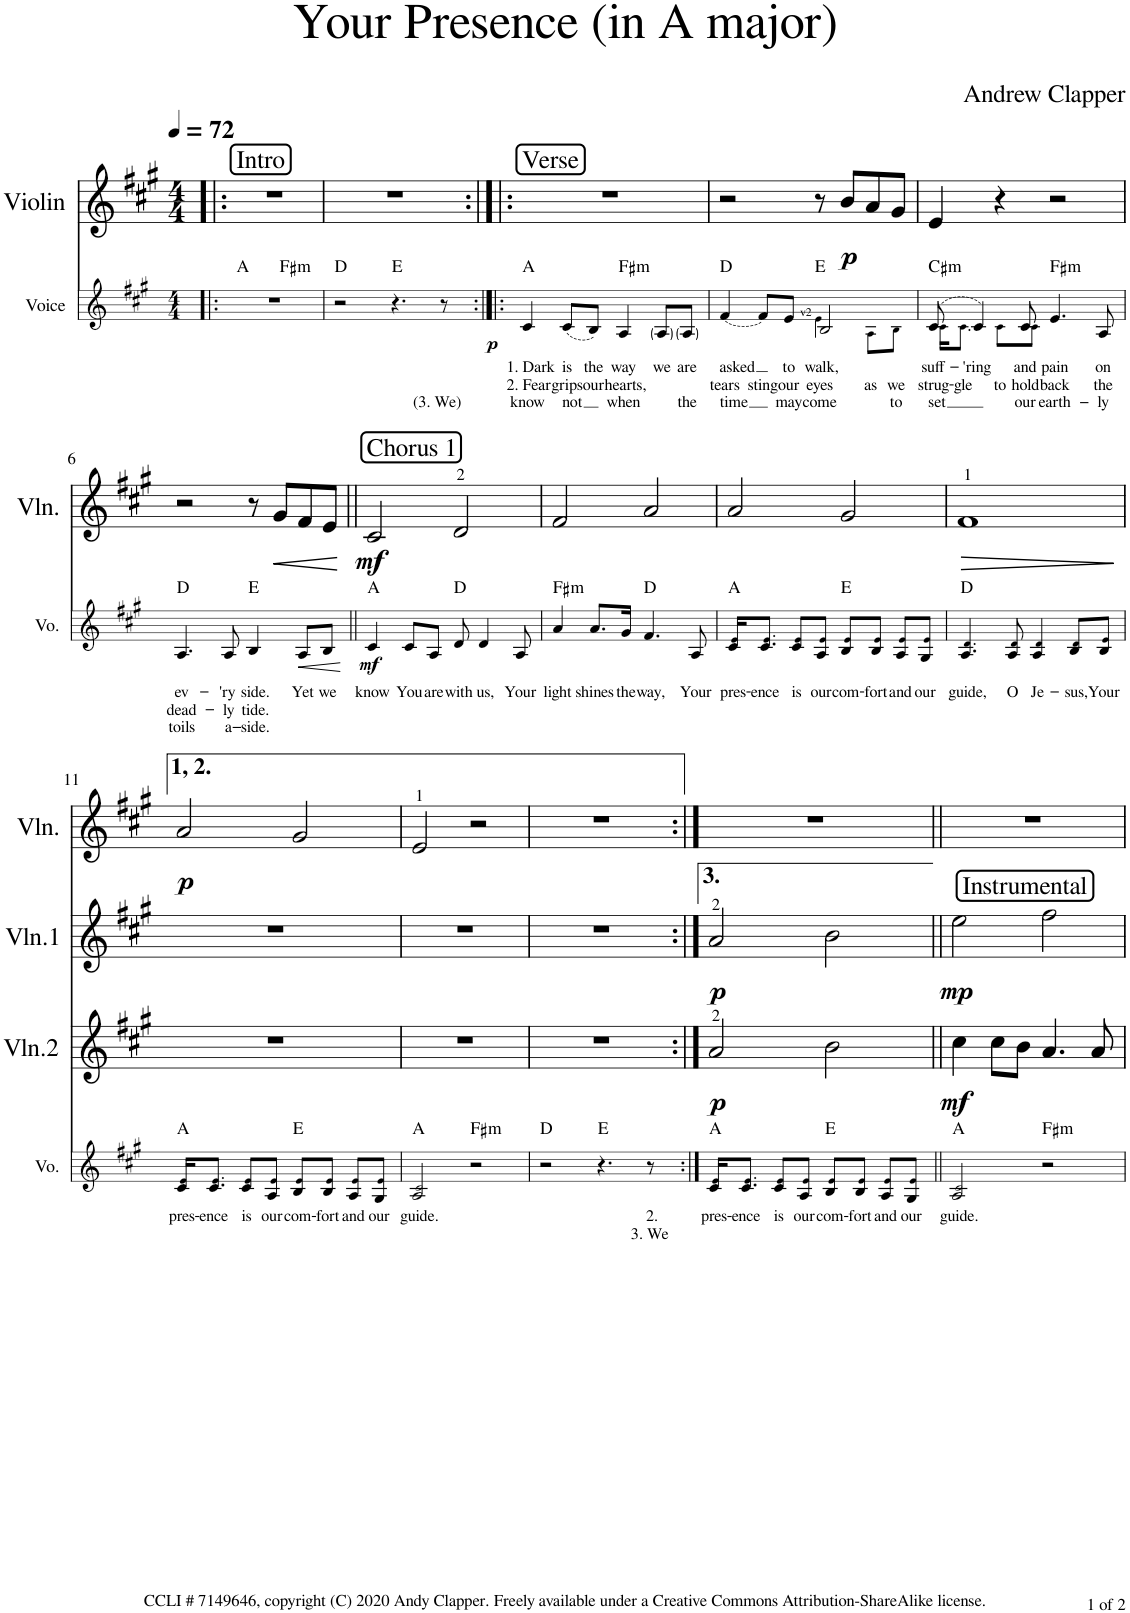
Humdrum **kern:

**kern	**text	**text	**text	**dynam	**harte	**kern	**dynam	**kern	**dynam	**kern	**dynam
*part4	*part4	*part4	*part4	*part4	*part4	*part3	*part3	*part2	*part2	*part1	*part1
*staff4	*staff4	*staff4	*staff4	*staff4	*	*staff3	*staff3	*staff2	*staff2	*staff1	*staff1
*I"Voice	*	*	*	*	*	*I"Violin 2	*	*I"Violin 1	*	*I"Violin	*
*I'Vo.	*	*	*	*	*	*I'Vln.2	*	*I'Vln.1	*	*I'Vln.	*
*stria5	*	*	*	*	*	*stria5	*	*stria5	*	*	*
*clefG2	*	*	*	*	*	*clefG2	*	*clefG2	*	*clefG2	*
*k[f#c#g#]	*	*	*	*	*	*k[f#c#g#]	*	*k[f#c#g#]	*	*k[f#c#g#]	*
*M4/4	*	*	*	*	*	*M4/4	*	*M4/4	*	*M4/4	*
*MM72	*	*	*	*	*	*MM72	*	*MM72	*	*MM72	*
=1!|:	=1!|:	=1!|:	=1!|:	=1!|:	=1!|:	=1!|:	=1!|:	=1!|:	=1!|:	=1!|:	=1!|:
!	!	!	!	!	!	!	!	!	!	!LO:TX:a:t=Intro	!
*^	*	*	*	*	*	*	*	*	*	*	*
1r	2ryy	.	.	.	.	A:maj	1r	.	1r	.	1r	.
!	!	!	!	!	!	!LO:H:kt=m	!	!	!	!	!	!
.	2ryy	.	.	.	.	F#:min	.	.	.	.	.	.
*v	*v	*	*	*	*	*	*	*	*	*	*	*
=2	=2	=2	=2	=2	=2	=2	=2	=2	=2	=2	=2
2r	.	.	.	.	D:maj	1r	.	1r	.	1r	.
4.r	.	.	.	.	E:maj	.	.	.	.	.	.
!	!	!	!LO:LY:b	!	!	!	!	!	!	!	!
8r	.	.	(3. We)	.	.	.	.	.	.	.	.
=3:|!|:	=3:|!|:	=3:|!|:	=3:|!|:	=3:|!|:	=3:|!|:	=3:|!|:	=3:|!|:	=3:|!|:	=3:|!|:	=3:|!|:	=3:|!|:
!	!	!	!	!	!	!	!	!	!	!LO:TX:a:t=Verse	!
!	!LO:LY:b	!LO:LY:b	!LO:LY:b	!LO:DY:b	!	!	!	!	!	!	!
4c#/	1. Dark	2. Fear	know	p	A:maj	1r	.	1r	.	1r	.
!	!LO:LY:b	!LO:LY:b	!LO:LY:b	!	!	!	!	!	!	!	!
(8c#/L	is	grips	not	.	.	.	.	.	.	.	.
!	!LO:LY:b	!LO:LY:b	!	!	!	!	!	!	!	!	!
8B/J)	the	our	.	.	.	.	.	.	.	.	.
!	!LO:LY:b	!LO:LY:b	!LO:LY:b	!	!LO:H:kt=m	!	!	!	!	!	!
4A/	way	hearts,	when	.	F#:min	.	.	.	.	.	.
!	!LO:LY:b	!	!	!	!	!	!	!	!	!	!
8A/L	we	.	.	.	.	.	.	.	.	.	.
!	!LO:LY:b	!	!LO:LY:b	!	!	!	!	!	!	!	!
8A/J	are	.	the	.	.	.	.	.	.	.	.
=4	=4	=4	=4	=4	=4	=4	=4	=4	=4	=4	=4
!LO:T:dash	!LO:LY:b	!LO:LY:b	!LO:LY:b	!	!	!	!	!	!	!	!
*^	*	*	*	*	*	*	*	*	*	*	*
[4f#/	2ryy	asked	tears	time	.	D:maj	1r	.	1r	.	2r	.
!	!	!	!LO:LY:b	!	!	!	!	!	!	!	!	!
8f#/L]	.	.	sting	.	.	.	.	.	.	.	.	.
!	!	!LO:LY:b	!LO:LY:b	!LO:LY:b	!	!	!	!	!	!	!	!
8e/J	.	to	our	may	.	.	.	.	.	.	.	.
!LO:TX:a:t=v2	!	!	!	!	!	!	!	!	!	!	!	!
!	!	!LO:LY:b	!	!	!	!	!	!	!	!	!	!
!	!	!	!LO:LY:b	!LO:LY:b	!	!	!	!	!	!	!	!
2B/	4e!\	.	eyes	come	.	E:maj	.	.	.	.	8r	.
!	!	!	!	!	!	!	!	!	!	!	!	!LO:DY:b
.	.	.	.	.	.	.	.	.	.	.	8b/L	p
!	!	!	!LO:LY:b	!	!	!	!	!	!	!	!	!
.	8A!\L	.	as	.	.	.	.	.	.	.	8a/	.
!	!	!	!LO:LY:b	!LO:LY:b	!	!	!	!	!	!	!	!
.	8B!\J	.	we	to	.	.	.	.	.	.	8g#/J	.
=5	=5	=5	=5	=5	=5	=5	=5	=5	=5	=5	=5	=5
!	!	!LO:LY:b	!	!LO:LY:b	!	!	!	!	!	!	!	!
!	!	!	!LO:LY:b	!	!	!LO:H:kt=m	!	!	!	!	!	!
(8c#/	16c#!\KL	.	strug-	set	.	C#:min	1r	.	1r	.	4e/	.
!	!	!	!LO:LY:b	!	!	!	!	!	!	!	!	!
.	8.c#!\J	.	-gle	.	.	.	.	.	.	.	.	.
!	!	!LO:LY:b	!	!	!	!	!	!	!	!	!	!
4c#/)	.	-'ring	.	.	.	.	.	.	.	.	.	.
!	!	!	!LO:LY:b	!	!	!	!	!	!	!	!	!
.	8c#!\L	.	to	.	.	.	.	.	.	.	4r	.
!	!	!LO:LY:b	!	!LO:LY:b	!	!	!	!	!	!	!	!
!	!	!	!LO:LY:b	!	!	!	!	!	!	!	!	!
8c#/	8c#!\J	.	hold	our	.	.	.	.	.	.	.	.
!	!	!LO:LY:b	!LO:LY:b	!LO:LY:b	!	!LO:H:kt=m	!	!	!	!	!	!
4.e/	2ryy	pain	back	earth-	.	F#:min	.	.	.	.	2r	.
!	!	!LO:LY:b	!LO:LY:b	!LO:LY:b	!	!	!	!	!	!	!	!
8A/	.	on	the	-ly	.	.	.	.	.	.	.	.
*v	*v	*	*	*	*	*	*	*	*	*	*	*
!!LO:LB:g=z
=6	=6	=6	=6	=6	=6	=6	=6	=6	=6	=6	=6
!	!LO:LY:b	!LO:LY:b	!LO:LY:b	!	!	!	!	!	!	!	!
4.A/	ev-	dead-	toils	.	D:maj	1r	.	1r	.	2r	.
!	!LO:LY:b	!LO:LY:b	!LO:LY:b	!	!	!	!	!	!	!	!
8A/	-'ry	-ly	a-	.	.	.	.	.	.	.	.
!	!LO:LY:b	!LO:LY:b	!LO:LY:b	!	!	!	!	!	!	!	!
4B/	side.	tide.	-side.	.	E:maj	.	.	.	.	8r	.
!	!	!	!	!	!	!	!	!	!	!	!LO:HP:b
.	.	.	.	.	.	.	.	.	.	8g#/L	<
!	!LO:LY:b	!	!	!LO:HP:b	!	!	!	!	!	!	!
8A/L	Yet	.	.	<	.	.	.	.	.	8f#/	.
!	!LO:LY:b	!	!	!	!	!	!	!	!	!	!
8B/J	we	.	.	.	.	.	.	.	.	8e/J	.
.	.	.	.	[	.	.	.	.	.	.	[
=7||	=7||	=7||	=7||	=7||	=7||	=7||	=7||	=7||	=7||	=7||	=7||
!	!	!	!	!	!	!	!	!	!	!LO:TX:a:t=Chorus 1	!
!	!LO:LY:b	!	!	!LO:DY:b	!	!	!	!	!	!	!LO:DY:b
4c#/	know	.	.	mf	A:maj	1r	.	1r	.	2c#/	mf
!	!LO:LY:b	!	!	!	!	!	!	!	!	!	!
8c#/L	You	.	.	.	.	.	.	.	.	.	.
!	!LO:LY:b	!	!	!	!	!	!	!	!	!	!
8A/J	are	.	.	.	.	.	.	.	.	.	.
!	!LO:LY:b	!	!	!	!	!	!	!	!	!	!
8d/	with	.	.	.	D:maj	.	.	.	.	2d/	.
!	!LO:LY:b	!	!	!	!	!	!	!	!	!	!
4d/	us,	.	.	.	.	.	.	.	.	.	.
!	!LO:LY:b	!	!	!	!	!	!	!	!	!	!
8A/	Your	.	.	.	.	.	.	.	.	.	.
=8	=8	=8	=8	=8	=8	=8	=8	=8	=8	=8	=8
!	!LO:LY:b	!	!	!	!LO:H:kt=m	!	!	!	!	!	!
4a/	light	.	.	.	F#:min	1r	.	1r	.	2f#/	.
!	!LO:LY:b	!	!	!	!	!	!	!	!	!	!
8.a/L	shines	.	.	.	.	.	.	.	.	.	.
!	!LO:LY:b	!	!	!	!	!	!	!	!	!	!
16g#/Jk	the	.	.	.	.	.	.	.	.	.	.
!	!LO:LY:b	!	!	!	!	!	!	!	!	!	!
4.f#/	way,	.	.	.	D:maj	.	.	.	.	2a/	.
!	!LO:LY:b	!	!	!	!	!	!	!	!	!	!
8A/	Your	.	.	.	.	.	.	.	.	.	.
=9	=9	=9	=9	=9	=9	=9	=9	=9	=9	=9	=9
!	!LO:LY:b	!	!	!	!	!	!	!	!	!	!
16c#/ 16e!/KL	pres-	.	.	.	A:maj	1r	.	1r	.	2a/	.
!	!LO:LY:b	!	!	!	!	!	!	!	!	!	!
8.c#/ 8.e!/J	-ence	.	.	.	.	.	.	.	.	.	.
!	!LO:LY:b	!	!	!	!	!	!	!	!	!	!
8c#/ 8e!/L	is	.	.	.	.	.	.	.	.	.	.
!	!LO:LY:b	!	!	!	!	!	!	!	!	!	!
8A/ 8e!/J	our	.	.	.	.	.	.	.	.	.	.
!	!LO:LY:b	!	!	!	!	!	!	!	!	!	!
8B/ 8e!/L	com-	.	.	.	E:maj	.	.	.	.	2g#/	.
!	!LO:LY:b	!	!	!	!	!	!	!	!	!	!
8B/ 8e!/J	-fort	.	.	.	.	.	.	.	.	.	.
!	!LO:LY:b	!	!	!	!	!	!	!	!	!	!
8A/ 8e!/L	and	.	.	.	.	.	.	.	.	.	.
!	!LO:LY:b	!	!	!	!	!	!	!	!	!	!
8G#/ 8e!/J	our	.	.	.	.	.	.	.	.	.	.
=10	=10	=10	=10	=10	=10	=10	=10	=10	=10	=10	=10
!	!LO:LY:b	!	!	!	!	!	!	!	!	!	!LO:HP:b
4.A/ 4.d!/	guide,	.	.	.	D:maj	1r	.	1r	.	1f#	>
!	!LO:LY:b	!	!	!	!	!	!	!	!	!	!
8A/ 8d!/	O	.	.	.	.	.	.	.	.	.	.
!	!LO:LY:b	!	!	!	!	!	!	!	!	!	!
4A/ 4d!/	Je-	.	.	.	.	.	.	.	.	.	.
!	!LO:LY:b	!	!	!	!	!	!	!	!	!	!
8B/ 8d!/L	-sus,	.	.	.	.	.	.	.	.	.	.
!	!LO:LY:b	!	!	!	!	!	!	!	!	!	!
8B/ 8e!/J	Your	.	.	.	.	.	.	.	.	.	.
.	.	.	.	.	.	.	.	.	.	.	]
!!LO:LB:g=z
=11	=11	=11	=11	=11	=11	=11	=11	=11	=11	=11	=11
!	!LO:LY:b	!	!	!	!	!	!	!	!	!	!LO:DY:b
16c#/ 16e!/KL	pres-	.	.	.	A:maj	1r	.	1r	.	2a/	p
!	!LO:LY:b	!	!	!	!	!	!	!	!	!	!
8.c#/ 8.e!/J	-ence	.	.	.	.	.	.	.	.	.	.
!	!LO:LY:b	!	!	!	!	!	!	!	!	!	!
8c#/ 8e!/L	is	.	.	.	.	.	.	.	.	.	.
!	!LO:LY:b	!	!	!	!	!	!	!	!	!	!
8A/ 8e!/J	our	.	.	.	.	.	.	.	.	.	.
!	!LO:LY:b	!	!	!	!	!	!	!	!	!	!
8B/ 8e!/L	com-	.	.	.	E:maj	.	.	.	.	2g#/	.
!	!LO:LY:b	!	!	!	!	!	!	!	!	!	!
8B/ 8e!/J	-fort	.	.	.	.	.	.	.	.	.	.
!	!LO:LY:b	!	!	!	!	!	!	!	!	!	!
8A/ 8e!/L	and	.	.	.	.	.	.	.	.	.	.
!	!LO:LY:b	!	!	!	!	!	!	!	!	!	!
8G#/ 8e!/J	our	.	.	.	.	.	.	.	.	.	.
=12	=12	=12	=12	=12	=12	=12	=12	=12	=12	=12	=12
!	!LO:LY:b	!	!	!	!	!	!	!	!	!	!
2A/ 2c#!/	guide.	.	.	.	A:maj	1r	.	1r	.	2e/	.
!	!	!	!	!	!LO:H:kt=m	!	!	!	!	!	!
2r	.	.	.	.	F#:min	.	.	.	.	2r	.
=13	=13	=13	=13	=13	=13	=13	=13	=13	=13	=13	=13
2r	.	.	.	.	D:maj	1r	.	1r	.	1r	.
4.r	.	.	.	.	E:maj	.	.	.	.	.	.
!	!LO:LY:b	!LO:LY:b	!	!	!	!	!	!	!	!	!
8r	2.	3. We	.	.	.	.	.	.	.	.	.
=14:|!	=14:|!	=14:|!	=14:|!	=14:|!	=14:|!	=14:|!	=14:|!	=14:|!	=14:|!	=14:|!	=14:|!
!	!LO:LY:b	!	!	!	!	!	!LO:DY:b	!	!LO:DY:b	!	!
16c#/ 16e!/KL	pres-	.	.	.	A:maj	2a/	p	2a/	p	1r	.
!	!LO:LY:b	!	!	!	!	!	!	!	!	!	!
8.c#/ 8.e!/J	-ence	.	.	.	.	.	.	.	.	.	.
!	!LO:LY:b	!	!	!	!	!	!	!	!	!	!
8c#/ 8e!/L	is	.	.	.	.	.	.	.	.	.	.
!	!LO:LY:b	!	!	!	!	!	!	!	!	!	!
8A/ 8e!/J	our	.	.	.	.	.	.	.	.	.	.
!	!LO:LY:b	!	!	!	!	!	!	!	!	!	!
8B/ 8e!/L	com-	.	.	.	E:maj	2b\	.	2b\	.	.	.
!	!LO:LY:b	!	!	!	!	!	!	!	!	!	!
8B/ 8e!/J	-fort	.	.	.	.	.	.	.	.	.	.
!	!LO:LY:b	!	!	!	!	!	!	!	!	!	!
8A/ 8e!/L	and	.	.	.	.	.	.	.	.	.	.
!	!LO:LY:b	!	!	!	!	!	!	!	!	!	!
8G#/ 8e!/J	our	.	.	.	.	.	.	.	.	.	.
=15||	=15||	=15||	=15||	=15||	=15||	=15||	=15||	=15||	=15||	=15||	=15||
!	!	!	!	!	!	!	!	!LO:TX:a:t=Instrumental	!	!	!
!	!LO:LY:b	!	!	!	!	!	!LO:DY:b	!	!LO:DY:b	!	!
2A/ 2c#!/	guide.	.	.	.	A:maj	4cc#\	mf	2ee\	mp	1r	.
.	.	.	.	.	.	8cc#\L	.	.	.	.	.
.	.	.	.	.	.	8b\J	.	.	.	.	.
!	!	!	!	!	!LO:H:kt=m	!	!	!	!	!	!
2r	.	.	.	.	F#:min	4.a/	.	2ff#\	.	.	.
.	.	.	.	.	.	8a/	.	.	.	.	.
=	=	=	=	=	=	=	=	=	=	=	=
*-	*-	*-	*-	*-	*-	*-	*-	*-	*-	*-	*-
